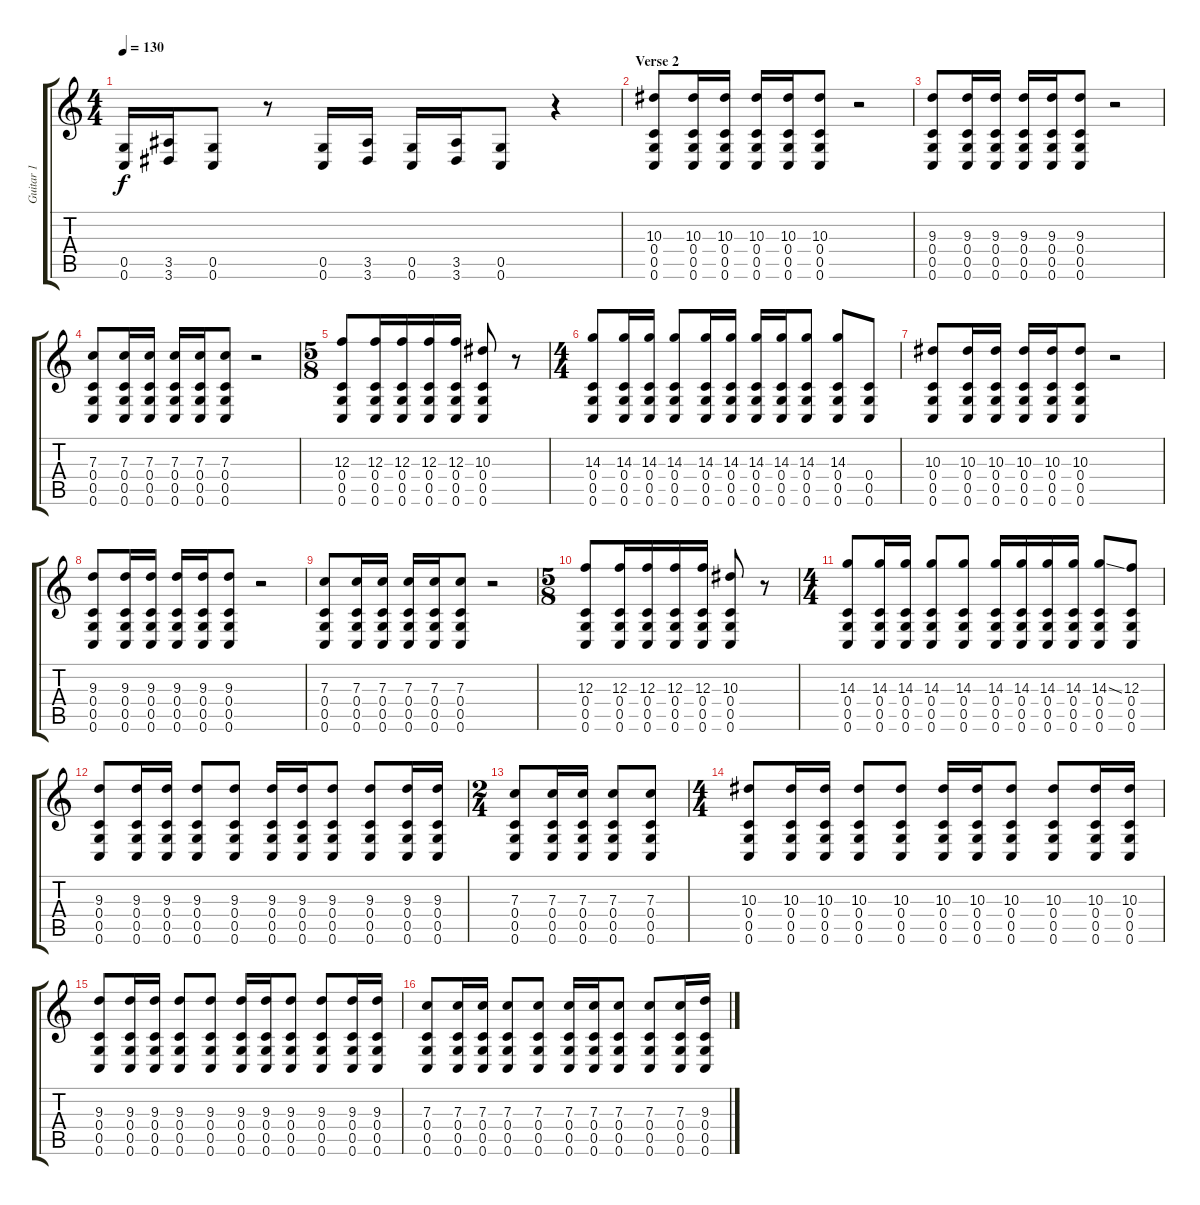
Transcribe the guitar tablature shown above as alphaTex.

\track ("Guitar 1" "Guitar 1") {instrument distortionguitar}
\staff {score tabs}
\tuning (D4 A3 F3 C3 G2 C2) {hide}
\ts (4 4)
\tempo 130
\clef g2
\ks c
(0.5 0.6).16{dy f} (3.5 3.6).16 (0.5 0.6).8 r.8 (0.5 0.6).16 (3.5 3.6).16 (0.5 0.6).16 (3.5 3.6).16 (0.5 0.6).8 r.4 |
\section ("" "Verse 2")
(10.3 0.4 0.5 0.6).8 (10.3 0.4 0.5 0.6).16 (10.3 0.4 0.5 0.6).16 (10.3 0.4 0.5 0.6).16 (10.3 0.4 0.5 0.6).16 (10.3 0.4 0.5 0.6).8 r.2 |
(9.3 0.4 0.5 0.6).8 (9.3 0.4 0.5 0.6).16 (9.3 0.4 0.5 0.6).16 (9.3 0.4 0.5 0.6).16 (9.3 0.4 0.5 0.6).16 (9.3 0.4 0.5 0.6).8 r.2 |
(7.3 0.4 0.5 0.6).8 (7.3 0.4 0.5 0.6).16 (7.3 0.4 0.5 0.6).16 (7.3 0.4 0.5 0.6).16 (7.3 0.4 0.5 0.6).16 (7.3 0.4 0.5 0.6).8 r.2 |
\ts (5 8)
(12.3 0.4 0.5 0.6).8 (12.3 0.4 0.5 0.6).16 (12.3 0.4 0.5 0.6).16 (12.3 0.4 0.5 0.6).16 (12.3 0.4 0.5 0.6).16 (10.3 0.4 0.5 0.6).8 r.8 |
\ts (4 4)
(14.3 0.4 0.5 0.6).8 (14.3 0.4 0.5 0.6).16 (14.3 0.4 0.5 0.6).16 (14.3 0.4 0.5 0.6).8 (14.3 0.4 0.5 0.6).16 (14.3 0.4 0.5 0.6).16 (14.3 0.4 0.5 0.6).16 (14.3 0.4 0.5 0.6).16 (14.3 0.4 0.5 0.6).8 (14.3 0.4 0.5 0.6).8 (0.4 0.5 0.6).8 |
(10.3 0.4 0.5 0.6).8 (10.3 0.4 0.5 0.6).16 (10.3 0.4 0.5 0.6).16 (10.3 0.4 0.5 0.6).16 (10.3 0.4 0.5 0.6).16 (10.3 0.4 0.5 0.6).8 r.2 |
(9.3 0.4 0.5 0.6).8 (9.3 0.4 0.5 0.6).16 (9.3 0.4 0.5 0.6).16 (9.3 0.4 0.5 0.6).16 (9.3 0.4 0.5 0.6).16 (9.3 0.4 0.5 0.6).8 r.2 |
(7.3 0.4 0.5 0.6).8 (7.3 0.4 0.5 0.6).16 (7.3 0.4 0.5 0.6).16 (7.3 0.4 0.5 0.6).16 (7.3 0.4 0.5 0.6).16 (7.3 0.4 0.5 0.6).8 r.2 |
\ts (5 8)
(12.3 0.4 0.5 0.6).8 (12.3 0.4 0.5 0.6).16 (12.3 0.4 0.5 0.6).16 (12.3 0.4 0.5 0.6).16 (12.3 0.4 0.5 0.6).16 (10.3 0.4 0.5 0.6).8 r.8 |
\ts (4 4)
(14.3 0.4 0.5 0.6).8 (14.3 0.4 0.5 0.6).16 (14.3 0.4 0.5 0.6).16 (14.3 0.4 0.5 0.6).8 (14.3 0.4 0.5 0.6).8 (14.3 0.4 0.5 0.6).16 (14.3 0.4 0.5 0.6).16 (14.3 0.4 0.5 0.6).16 (14.3 0.4 0.5 0.6).16 (14.3{ss} 0.4 0.5 0.6).8 (12.3 0.4 0.5 0.6).8 |
(9.3 0.4 0.5 0.6).8 (9.3 0.4 0.5 0.6).16 (9.3 0.4 0.5 0.6).16 (9.3 0.4 0.5 0.6).8 (9.3 0.4 0.5 0.6).8 (9.3 0.4 0.5 0.6).16 (9.3 0.4 0.5 0.6).16 (9.3 0.4 0.5 0.6).8 (9.3 0.4 0.5 0.6).8 (9.3 0.4 0.5 0.6).16 (9.3 0.4 0.5 0.6).16 |
\ts (2 4)
(7.3 0.4 0.5 0.6).8 (7.3 0.4 0.5 0.6).16 (7.3 0.4 0.5 0.6).16 (7.3 0.4 0.5 0.6).8 (7.3 0.4 0.5 0.6).8 |
\ts (4 4)
(10.3 0.4 0.5 0.6).8 (10.3 0.4 0.5 0.6).16 (10.3 0.4 0.5 0.6).16 (10.3 0.4 0.5 0.6).8 (10.3 0.4 0.5 0.6).8 (10.3 0.4 0.5 0.6).16 (10.3 0.4 0.5 0.6).16 (10.3 0.4 0.5 0.6).8 (10.3 0.4 0.5 0.6).8 (10.3 0.4 0.5 0.6).16 (10.3 0.4 0.5 0.6).16 |
(9.3 0.4 0.5 0.6).8 (9.3 0.4 0.5 0.6).16 (9.3 0.4 0.5 0.6).16 (9.3 0.4 0.5 0.6).8 (9.3 0.4 0.5 0.6).8 (9.3 0.4 0.5 0.6).16 (9.3 0.4 0.5 0.6).16 (9.3 0.4 0.5 0.6).8 (9.3 0.4 0.5 0.6).8 (9.3 0.4 0.5 0.6).16 (9.3 0.4 0.5 0.6).16 |
(7.3 0.4 0.5 0.6).8 (7.3 0.4 0.5 0.6).16 (7.3 0.4 0.5 0.6).16 (7.3 0.4 0.5 0.6).8 (7.3 0.4 0.5 0.6).8 (7.3 0.4 0.5 0.6).16 (7.3 0.4 0.5 0.6).16 (7.3 0.4 0.5 0.6).8 (7.3 0.4 0.5 0.6).8 (7.3 0.4 0.5 0.6).16 (9.3{ss} 0.4 0.5 0.6).16
